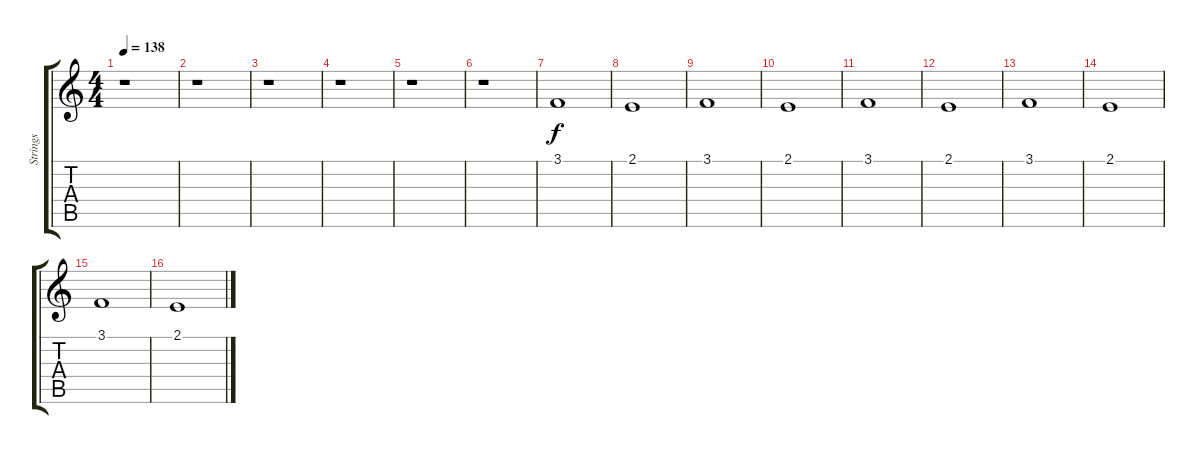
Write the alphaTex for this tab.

\track ("Strings" "Strings") {instrument synthstrings1}
\staff {score tabs}
\tuning (D4 A3 F3 C3 G2 D2) {hide}
\ts (4 4)
\tempo 138
\clef g2
\ks c
r.1{dy f} |
r.1 |
r.1 |
r.1 |
r.1 |
r.1 |
3.1.1 |
2.1.1 |
3.1.1 |
2.1.1 |
3.1.1 |
2.1.1 |
3.1.1 |
2.1.1 |
3.1.1 |
2.1.1
